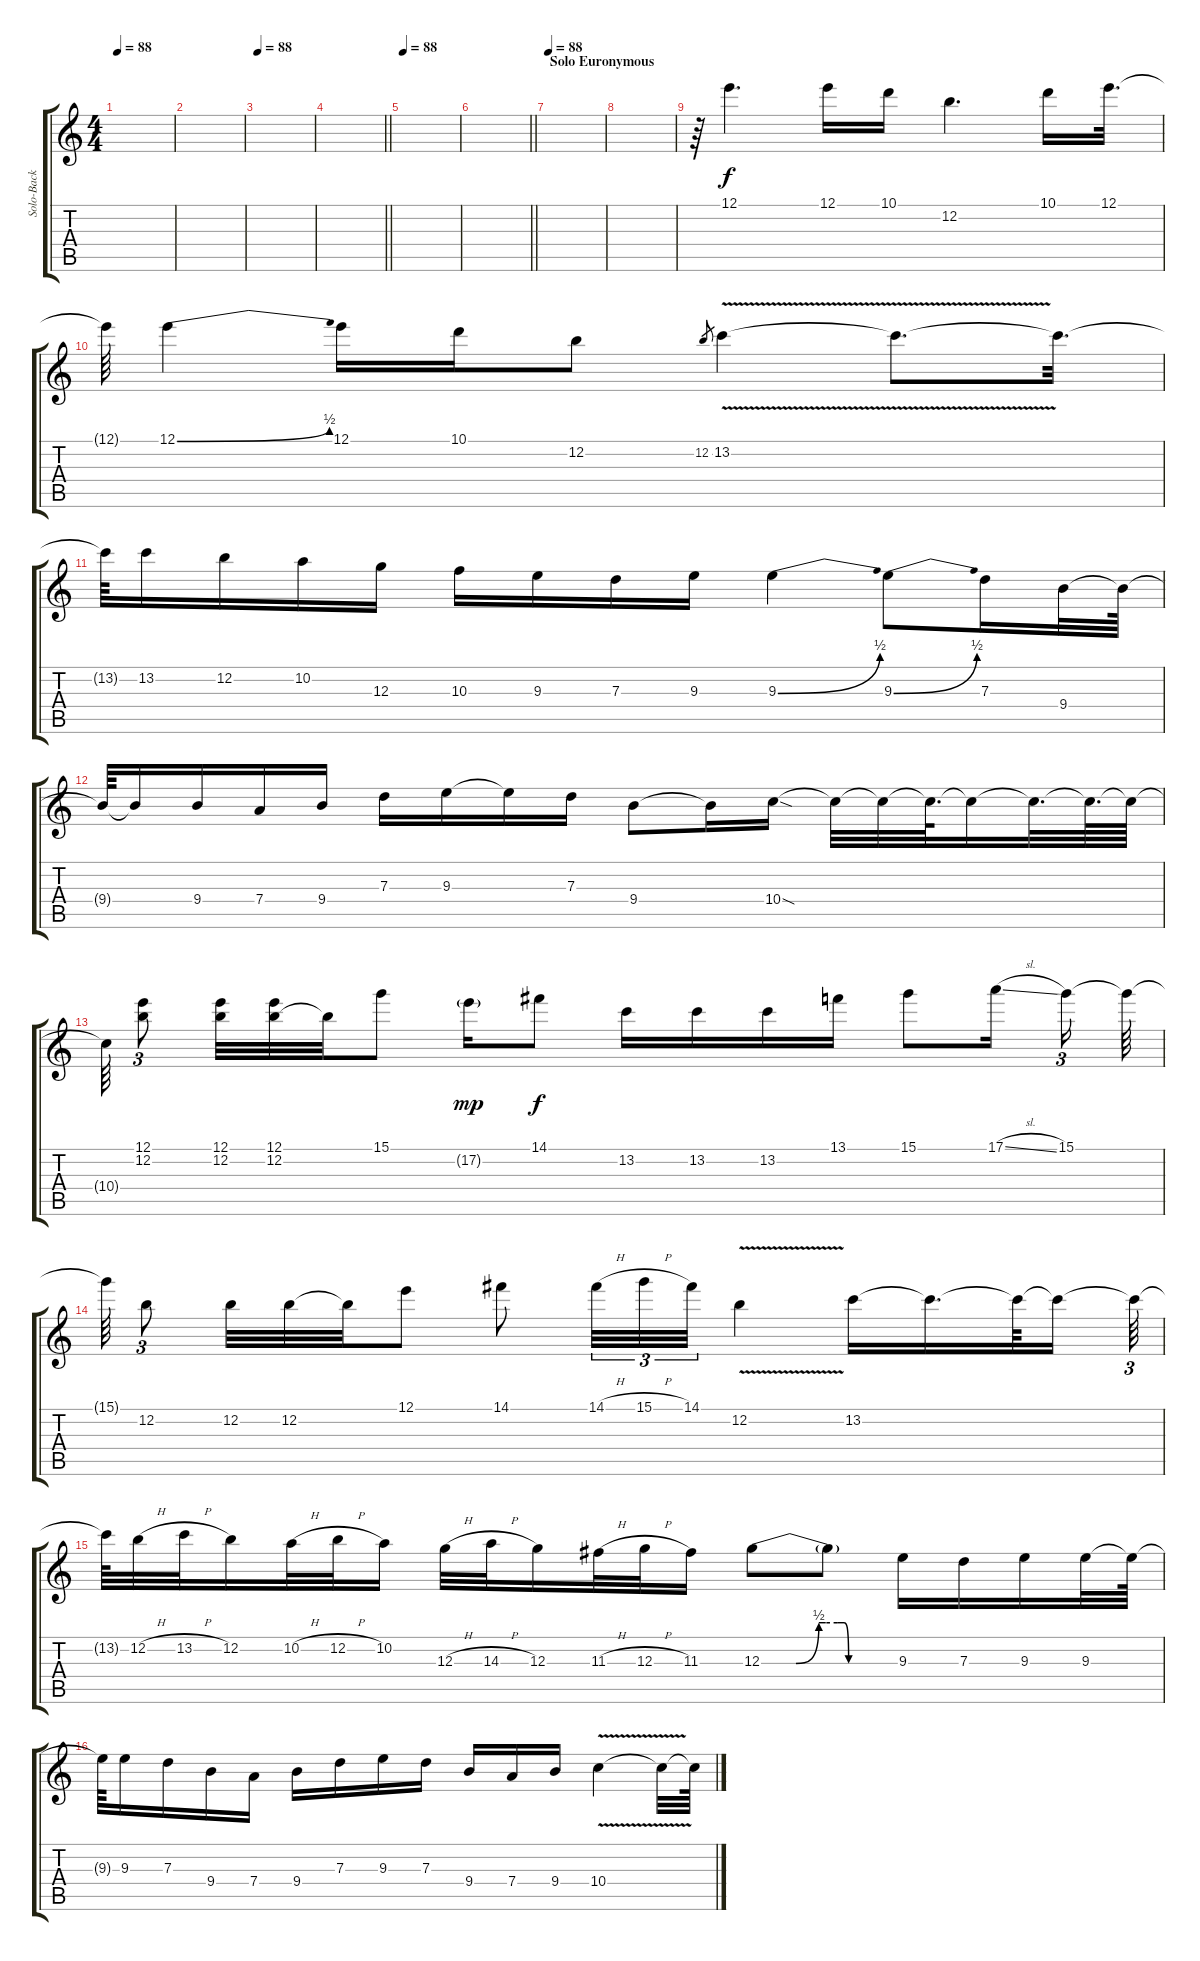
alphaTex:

\track ("Solo-Back up" "Solo-Back ") {instrument overdrivenguitar}
\staff {score tabs}
\tuning (E4 B3 G3 D3 A2 E2) {hide}
\ts (4 4)
\tempo 88
\clef g2
\ks c
|
|
\tempo 88
|
\barLineRight lightlight
|
\tempo 88
|
\barLineRight lightlight
|
\section ("" "Solo Euronymous")
\tempo 88
|
|
r.64 12.1.4{d instrument overdrivenguitar} 12.1.16 10.1.16 12.2.4{d} 10.1.16 12.1.32{d} |
12.1{t}.64 12.1{be (bend 0 0 60 2)}.4 12.1.16 10.1.16 12.2.8 12.2.8{gr} 13.2{v}.4 13.2{t}.8{d} 13.2{t}.32{d} |
13.2{t}.64 13.2.16 12.2.16 10.2.16 12.3.16 10.3.16 9.3.16 7.3.16 9.3.16 9.3{be (bend 0 0 60 2)}.4 9.3{be (bend 0 0 60 2)}.8 7.3.16 9.4.32 9.4{t}.64 |
9.4{t}.64 9.4{t}.16 9.4.16 7.4.16 9.4.16 7.3.16 9.3.16 9.3{t}.16 7.3.16 9.4.8 9.4{t}.16 10.4{sod}.16 10.4{t}.32 10.4{t}.32 10.4{t}.64{d} 10.4{t}.16 10.4{t}.32{d} 10.4{t}.64{d} 10.4{t}.64 |
10.4{t}.64 (12.1 12.2).8{tu (3 2)} (12.1 12.2).32 (12.1 12.2).32 12.2{t}.32 15.1.8 17.2{g}.16{dy mp} 14.1.8{dy f} 13.2.16 13.2.16 13.2.16 13.1.16 15.1.8 17.1{sl}.16{beam splitsecondary} 15.1.16{tu (3 2)} 15.1{t}.64 |
15.1{t}.64 12.2.8{tu (3 2)} 12.2.32 12.2.32 12.2{t}.32 12.1.8 14.1.8 14.1{h}.32{tu (3 2)} 15.1{h}.32{tu (3 2)} 14.1.32{tu (3 2)} 12.2{v}.4 13.2.16 13.2{t}.16{d} 13.2{t}.64 13.2{t}.16{beam splitsecondary} 13.2{t}.64{tu (3 2)} |
13.2{t}.64 12.2{h}.32 13.2{h}.32 12.2.16 10.2{h}.32 12.2{h}.32 10.2.16 12.3{h}.32 14.3{h}.32 12.3.16 11.3{h}.32 12.3{h}.32 11.3.16 12.3{be (custom 0 0 13 0 15 0 25 2 28 2 33 2 36 2 38 0 55 0 60 0)}.8 12.3{t}.8 9.3.16 7.3.16 9.3.16 9.3.32 9.3{t}.64 |
9.3{t}.64 9.3.16 7.3.16 9.4.16 7.4.16 9.4.16 7.3.16 9.3.16 7.3.16 9.4.16 7.4.16 9.4.16 10.4{v}.4 10.4{t}.32 10.4{t}.64
